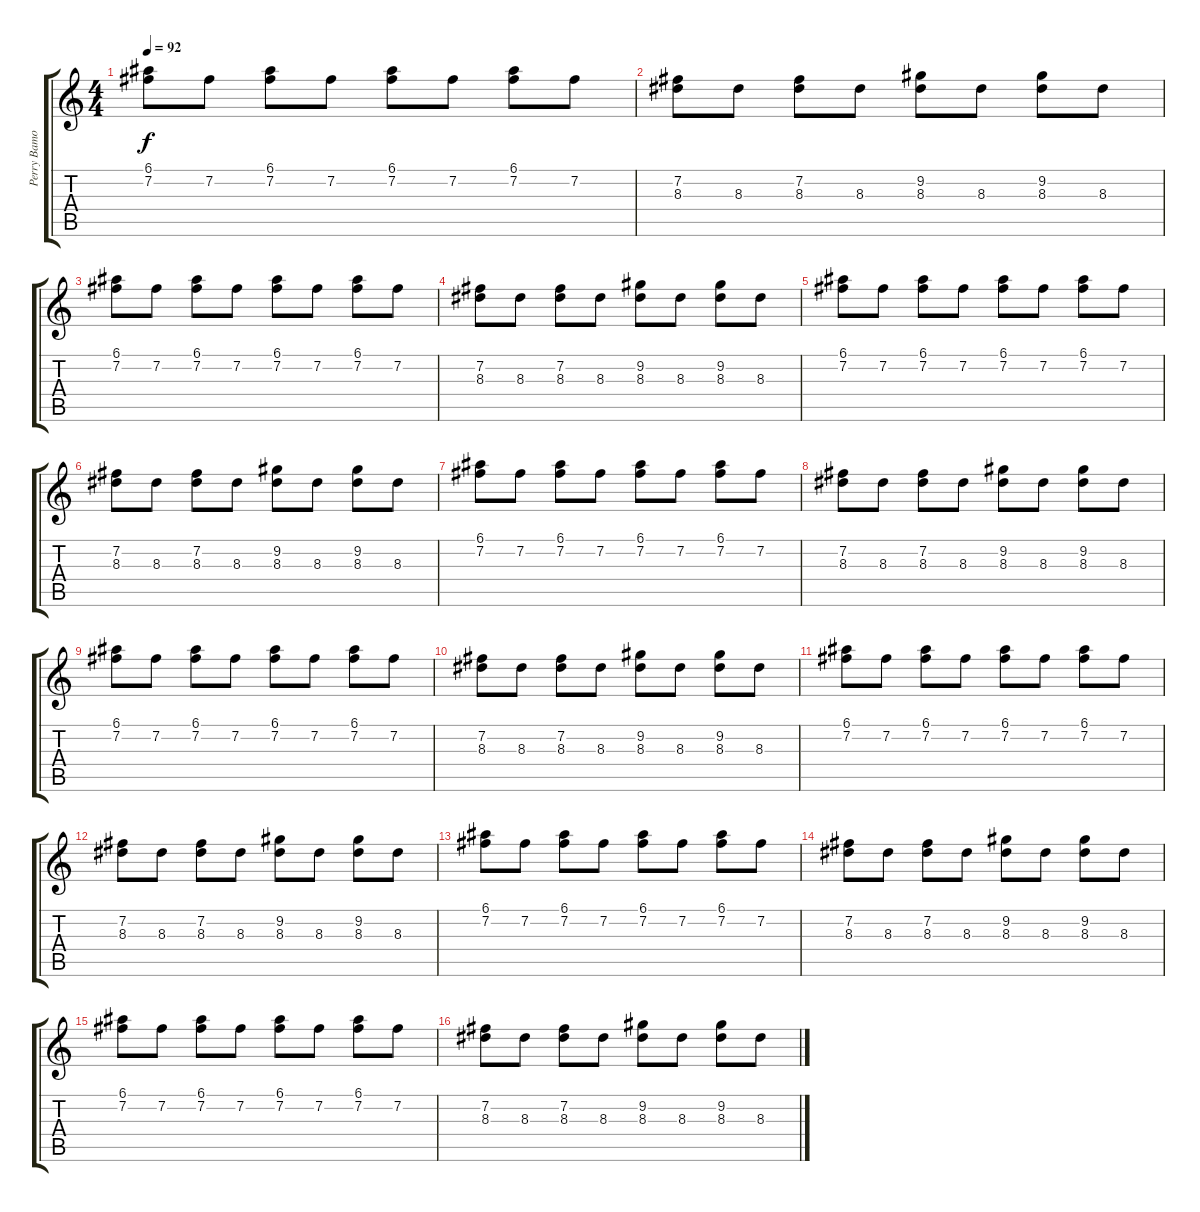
\track ("Perry Bamonte" "Perry Bamo") {instrument electricguitarclean}
\staff {score tabs}
\tuning (E4 B3 G3 D3 A2 E2) {hide}
\ts (4 4)
\tempo 92
\clef g2
\ks c
(6.1 7.2).8{dy f instrument electricguitarclean} 7.2.8 (6.1 7.2).8 7.2.8 (6.1 7.2).8 7.2.8 (6.1 7.2).8 7.2.8 |
(7.2 8.3).8 8.3.8 (7.2 8.3).8 8.3.8 (9.2 8.3).8 8.3.8 (9.2 8.3).8 8.3.8 |
(6.1 7.2).8 7.2.8 (6.1 7.2).8 7.2.8 (6.1 7.2).8 7.2.8 (6.1 7.2).8 7.2.8 |
(7.2 8.3).8 8.3.8 (7.2 8.3).8 8.3.8 (9.2 8.3).8 8.3.8 (9.2 8.3).8 8.3.8 |
(6.1 7.2).8 7.2.8 (6.1 7.2).8 7.2.8 (6.1 7.2).8 7.2.8 (6.1 7.2).8 7.2.8 |
(7.2 8.3).8 8.3.8 (7.2 8.3).8 8.3.8 (9.2 8.3).8 8.3.8 (9.2 8.3).8 8.3.8 |
(6.1 7.2).8 7.2.8 (6.1 7.2).8 7.2.8 (6.1 7.2).8 7.2.8 (6.1 7.2).8 7.2.8 |
(7.2 8.3).8 8.3.8 (7.2 8.3).8 8.3.8 (9.2 8.3).8 8.3.8 (9.2 8.3).8 8.3.8 |
(6.1 7.2).8 7.2.8 (6.1 7.2).8 7.2.8 (6.1 7.2).8 7.2.8 (6.1 7.2).8 7.2.8 |
(7.2 8.3).8 8.3.8 (7.2 8.3).8 8.3.8 (9.2 8.3).8 8.3.8 (9.2 8.3).8 8.3.8 |
(6.1 7.2).8 7.2.8 (6.1 7.2).8 7.2.8 (6.1 7.2).8 7.2.8 (6.1 7.2).8 7.2.8 |
(7.2 8.3).8 8.3.8 (7.2 8.3).8 8.3.8 (9.2 8.3).8 8.3.8 (9.2 8.3).8 8.3.8 |
(6.1 7.2).8 7.2.8 (6.1 7.2).8 7.2.8 (6.1 7.2).8 7.2.8 (6.1 7.2).8 7.2.8 |
(7.2 8.3).8 8.3.8 (7.2 8.3).8 8.3.8 (9.2 8.3).8 8.3.8 (9.2 8.3).8 8.3.8 |
(6.1 7.2).8 7.2.8 (6.1 7.2).8 7.2.8 (6.1 7.2).8 7.2.8 (6.1 7.2).8 7.2.8 |
(7.2 8.3).8 8.3.8 (7.2 8.3).8 8.3.8 (9.2 8.3).8 8.3.8 (9.2 8.3).8 8.3.8
